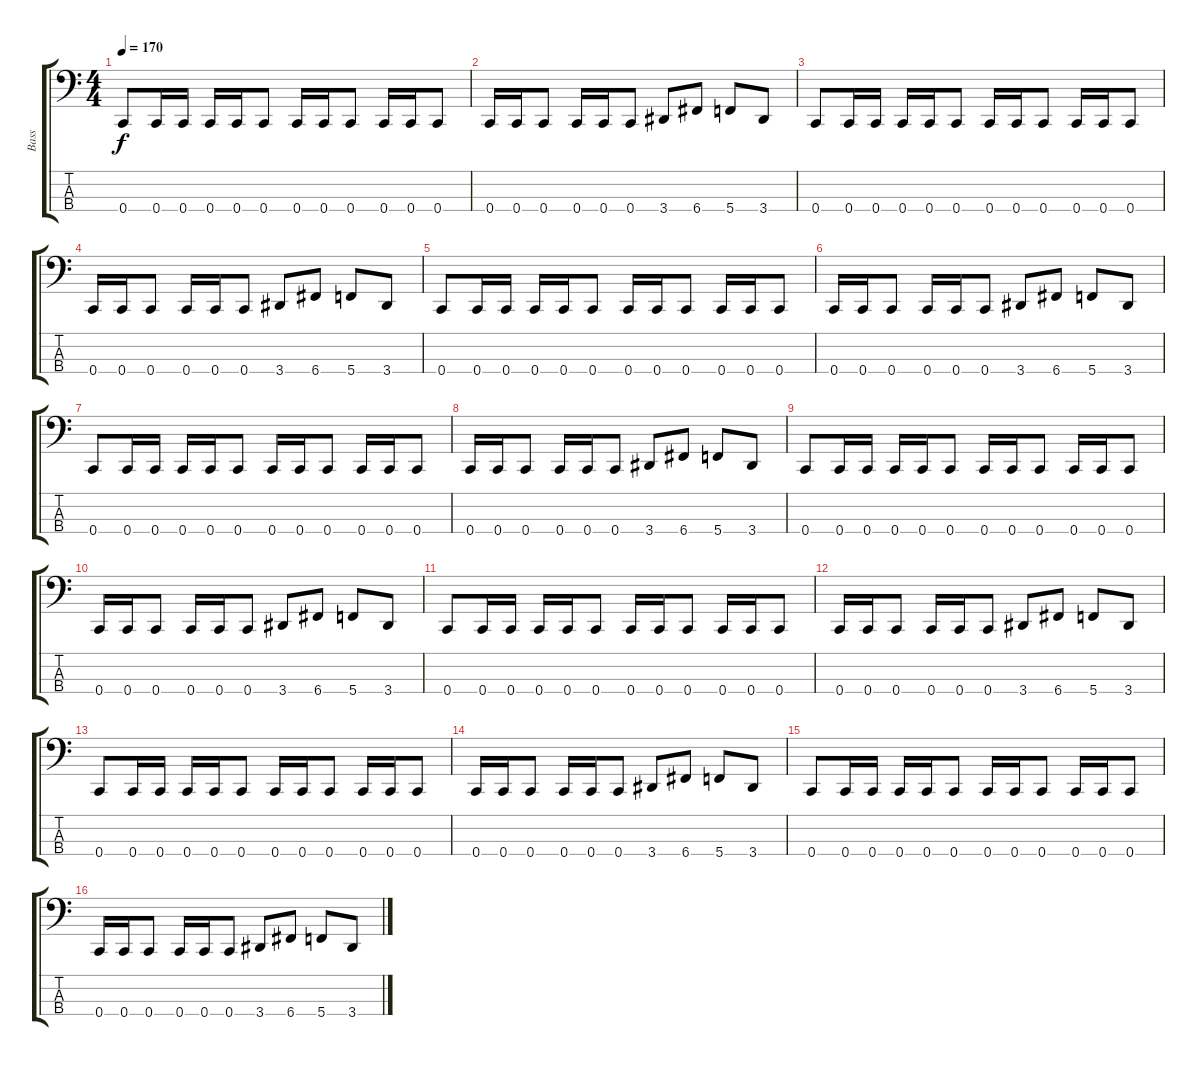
\track ("Bass" "Bass") {instrument electricbasspick}
\staff {score tabs}
\tuning (F2 C2 G1 C1) {hide}
\ts (4 4)
\tempo 170
\clef f4
\ks c
0.4.8{dy f} 0.4.16 0.4.16 0.4.16 0.4.16 0.4.8 0.4.16 0.4.16 0.4.8 0.4.16 0.4.16 0.4.8 |
0.4.16 0.4.16 0.4.8 0.4.16 0.4.16 0.4.8 3.4.8 6.4.8 5.4.8 3.4.8 |
0.4.8 0.4.16 0.4.16 0.4.16 0.4.16 0.4.8 0.4.16 0.4.16 0.4.8 0.4.16 0.4.16 0.4.8 |
0.4.16 0.4.16 0.4.8 0.4.16 0.4.16 0.4.8 3.4.8 6.4.8 5.4.8 3.4.8 |
\section ("" "")
0.4.8 0.4.16 0.4.16 0.4.16 0.4.16 0.4.8 0.4.16 0.4.16 0.4.8 0.4.16 0.4.16 0.4.8 |
0.4.16 0.4.16 0.4.8 0.4.16 0.4.16 0.4.8 3.4.8 6.4.8 5.4.8 3.4.8 |
0.4.8 0.4.16 0.4.16 0.4.16 0.4.16 0.4.8 0.4.16 0.4.16 0.4.8 0.4.16 0.4.16 0.4.8 |
0.4.16 0.4.16 0.4.8 0.4.16 0.4.16 0.4.8 3.4.8 6.4.8 5.4.8 3.4.8 |
0.4.8 0.4.16 0.4.16 0.4.16 0.4.16 0.4.8 0.4.16 0.4.16 0.4.8 0.4.16 0.4.16 0.4.8 |
0.4.16 0.4.16 0.4.8 0.4.16 0.4.16 0.4.8 3.4.8 6.4.8 5.4.8 3.4.8 |
0.4.8 0.4.16 0.4.16 0.4.16 0.4.16 0.4.8 0.4.16 0.4.16 0.4.8 0.4.16 0.4.16 0.4.8 |
0.4.16 0.4.16 0.4.8 0.4.16 0.4.16 0.4.8 3.4.8 6.4.8 5.4.8 3.4.8 |
\section ("" "")
0.4.8 0.4.16 0.4.16 0.4.16 0.4.16 0.4.8 0.4.16 0.4.16 0.4.8 0.4.16 0.4.16 0.4.8 |
0.4.16 0.4.16 0.4.8 0.4.16 0.4.16 0.4.8 3.4.8 6.4.8 5.4.8 3.4.8 |
0.4.8 0.4.16 0.4.16 0.4.16 0.4.16 0.4.8 0.4.16 0.4.16 0.4.8 0.4.16 0.4.16 0.4.8 |
0.4.16 0.4.16 0.4.8 0.4.16 0.4.16 0.4.8 3.4.8 6.4.8 5.4.8 3.4.8
